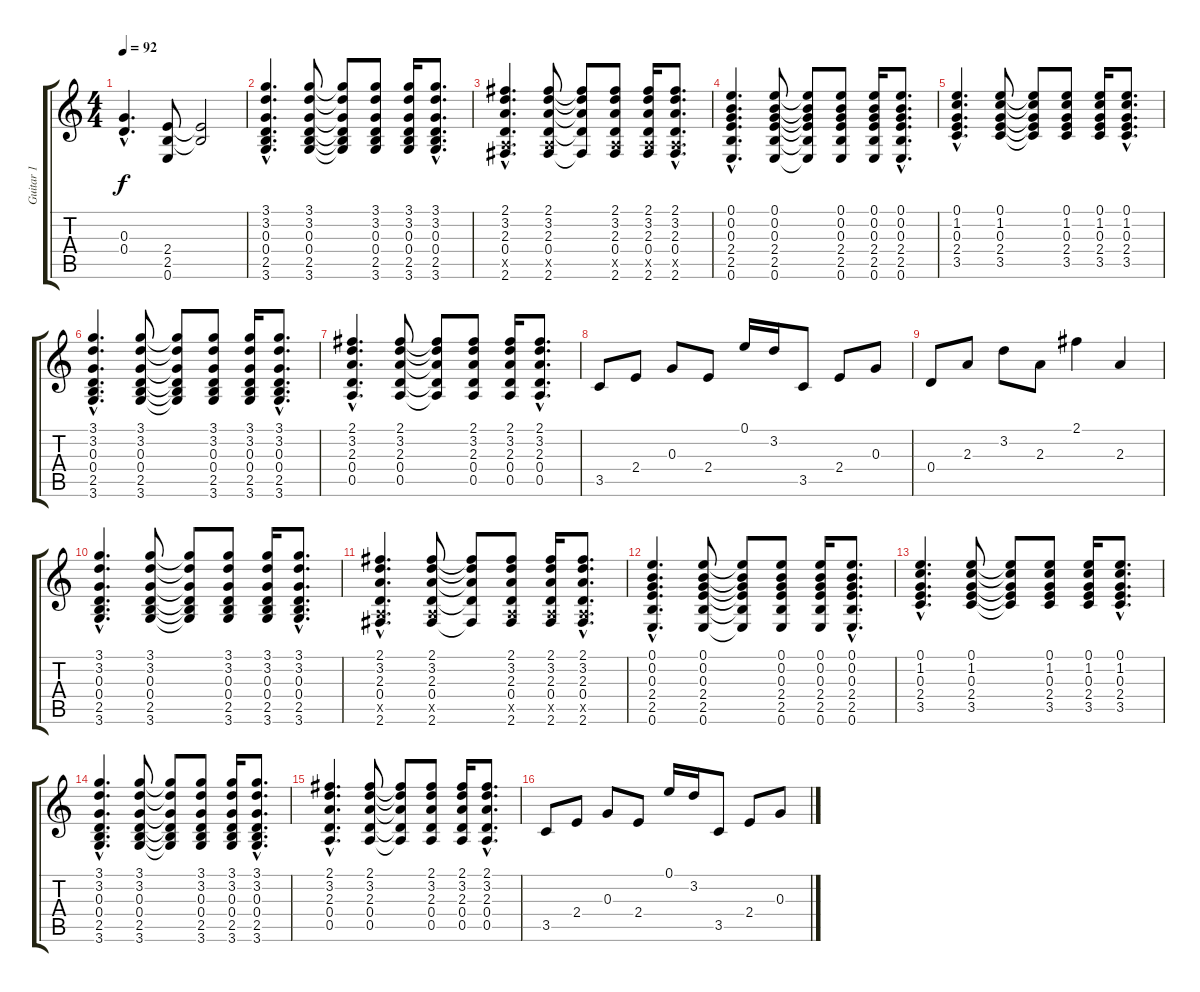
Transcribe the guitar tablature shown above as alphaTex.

\track ("Guitar 1" "Guitar 1") {instrument electricguitarclean}
\staff {score tabs}
\tuning (E4 B3 G3 D3 A2 E2) {hide}
\ts (4 4)
\tempo 92
\clef g2
\ks c
(0.3{hac} 0.4{hac}).4{d dy f} (2.4 2.5 0.6).8 (2.4{t} 2.5{t}).2 |
(3.1{hac} 3.2{hac} 0.3{hac} 0.4{hac} 2.5{hac} 3.6{hac}).4{d} (3.1 3.2 0.3 0.4 2.5 3.6).8 (3.1{t} 3.2{t} 0.3{t} 0.4{t} 2.5{t} 3.6{t}).8 (3.1 3.2 0.3 0.4 2.5 3.6).8 (3.1 3.2 0.3 0.4 2.5 3.6).16 (3.1{hac} 3.2{hac} 0.3{hac} 0.4{hac} 2.5{hac} 3.6{hac}).8{d} |
(2.1{hac} 3.2{hac} 2.3{hac} 0.4{hac} 0.5{hac x} 2.6{hac}).4{d} (2.1 3.2 2.3 0.4 0.5{x} 2.6).8 (2.1{t} 3.2{t} 2.3{t} 0.4{t} 2.6{t}).8 (2.1 3.2 2.3 0.4 0.5{x} 2.6).8 (2.1 3.2 2.3 0.4 0.5{x} 2.6).16 (2.1{hac} 3.2{hac} 2.3{hac} 0.4{hac} 0.5{hac x} 2.6{hac}).8{d} |
(0.1{hac} 0.2{hac} 0.3{hac} 2.4{hac} 2.5{hac} 0.6{hac}).4{d} (0.1 0.2 0.3 2.4 2.5 0.6).8 (0.1{t} 0.2{t} 0.3{t} 2.4{t} 2.5{t} 0.6{t}).8 (0.1 0.2 0.3 2.4 2.5 0.6).8 (0.1 0.2 0.3 2.4 2.5 0.6).16 (0.1{hac} 0.2{hac} 0.3{hac} 2.4{hac} 2.5{hac} 0.6{hac}).8{d} |
(0.1{hac} 1.2{hac} 0.3{hac} 2.4{hac} 3.5{hac}).4{d} (0.1 1.2 0.3 2.4 3.5).8 (0.1{t} 1.2{t} 0.3{t} 2.4{t} 3.5{t}).8 (0.1 1.2 0.3 2.4 3.5).8 (0.1 1.2 0.3 2.4 3.5).16 (0.1{hac} 1.2{hac} 0.3{hac} 2.4{hac} 3.5{hac}).8{d} |
(3.1{hac} 3.2{hac} 0.3{hac} 0.4{hac} 2.5{hac} 3.6{hac}).4{d} (3.1 3.2 0.3 0.4 2.5 3.6).8 (3.1{t} 3.2{t} 0.3{t} 0.4{t} 2.5{t} 3.6{t}).8 (3.1 3.2 0.3 0.4 2.5 3.6).8 (3.1 3.2 0.3 0.4 2.5 3.6).16 (3.1{hac} 3.2{hac} 0.3{hac} 0.4{hac} 2.5{hac} 3.6{hac}).8{d} |
(2.1{hac} 3.2{hac} 2.3{hac} 0.4{hac} 0.5{hac}).4{d} (2.1 3.2 2.3 0.4 0.5).8 (2.1{t} 3.2{t} 2.3{t} 0.4{t} 0.5{t}).8 (2.1 3.2 2.3 0.4 0.5).8 (2.1 3.2 2.3 0.4 0.5).16 (2.1{hac} 3.2{hac} 2.3{hac} 0.4{hac} 0.5{hac}).8{d} |
3.5.8 2.4.8 0.3.8 2.4.8 0.1.16 3.2.16 3.5.8 2.4.8 0.3.8 |
0.4.8 2.3.8 3.2.8 2.3.8 2.1.4 2.3.4 |
(3.1{hac} 3.2{hac} 0.3{hac} 0.4{hac} 2.5{hac} 3.6{hac}).4{d} (3.1 3.2 0.3 0.4 2.5 3.6).8 (3.1{t} 3.2{t} 0.3{t} 0.4{t} 2.5{t} 3.6{t}).8 (3.1 3.2 0.3 0.4 2.5 3.6).8 (3.1 3.2 0.3 0.4 2.5 3.6).16 (3.1{hac} 3.2{hac} 0.3{hac} 0.4{hac} 2.5{hac} 3.6{hac}).8{d} |
(2.1{hac} 3.2{hac} 2.3{hac} 0.4{hac} 0.5{hac x} 2.6{hac}).4{d} (2.1 3.2 2.3 0.4 0.5{x} 2.6).8 (2.1{t} 3.2{t} 2.3{t} 0.4{t} 2.6{t}).8 (2.1 3.2 2.3 0.4 0.5{x} 2.6).8 (2.1 3.2 2.3 0.4 0.5{x} 2.6).16 (2.1{hac} 3.2{hac} 2.3{hac} 0.4{hac} 0.5{hac x} 2.6{hac}).8{d} |
(0.1{hac} 0.2{hac} 0.3{hac} 2.4{hac} 2.5{hac} 0.6{hac}).4{d} (0.1 0.2 0.3 2.4 2.5 0.6).8 (0.1{t} 0.2{t} 0.3{t} 2.4{t} 2.5{t} 0.6{t}).8 (0.1 0.2 0.3 2.4 2.5 0.6).8 (0.1 0.2 0.3 2.4 2.5 0.6).16 (0.1{hac} 0.2{hac} 0.3{hac} 2.4{hac} 2.5{hac} 0.6{hac}).8{d} |
(0.1{hac} 1.2{hac} 0.3{hac} 2.4{hac} 3.5{hac}).4{d} (0.1 1.2 0.3 2.4 3.5).8 (0.1{t} 1.2{t} 0.3{t} 2.4{t} 3.5{t}).8 (0.1 1.2 0.3 2.4 3.5).8 (0.1 1.2 0.3 2.4 3.5).16 (0.1{hac} 1.2{hac} 0.3{hac} 2.4{hac} 3.5{hac}).8{d} |
(3.1{hac} 3.2{hac} 0.3{hac} 0.4{hac} 2.5{hac} 3.6{hac}).4{d} (3.1 3.2 0.3 0.4 2.5 3.6).8 (3.1{t} 3.2{t} 0.3{t} 0.4{t} 2.5{t} 3.6{t}).8 (3.1 3.2 0.3 0.4 2.5 3.6).8 (3.1 3.2 0.3 0.4 2.5 3.6).16 (3.1{hac} 3.2{hac} 0.3{hac} 0.4{hac} 2.5{hac} 3.6{hac}).8{d} |
(2.1{hac} 3.2{hac} 2.3{hac} 0.4{hac} 0.5{hac}).4{d} (2.1 3.2 2.3 0.4 0.5).8 (2.1{t} 3.2{t} 2.3{t} 0.4{t} 0.5{t}).8 (2.1 3.2 2.3 0.4 0.5).8 (2.1 3.2 2.3 0.4 0.5).16 (2.1{hac} 3.2{hac} 2.3{hac} 0.4{hac} 0.5{hac}).8{d} |
3.5.8 2.4.8 0.3.8 2.4.8 0.1.16 3.2.16 3.5.8 2.4.8 0.3.8
